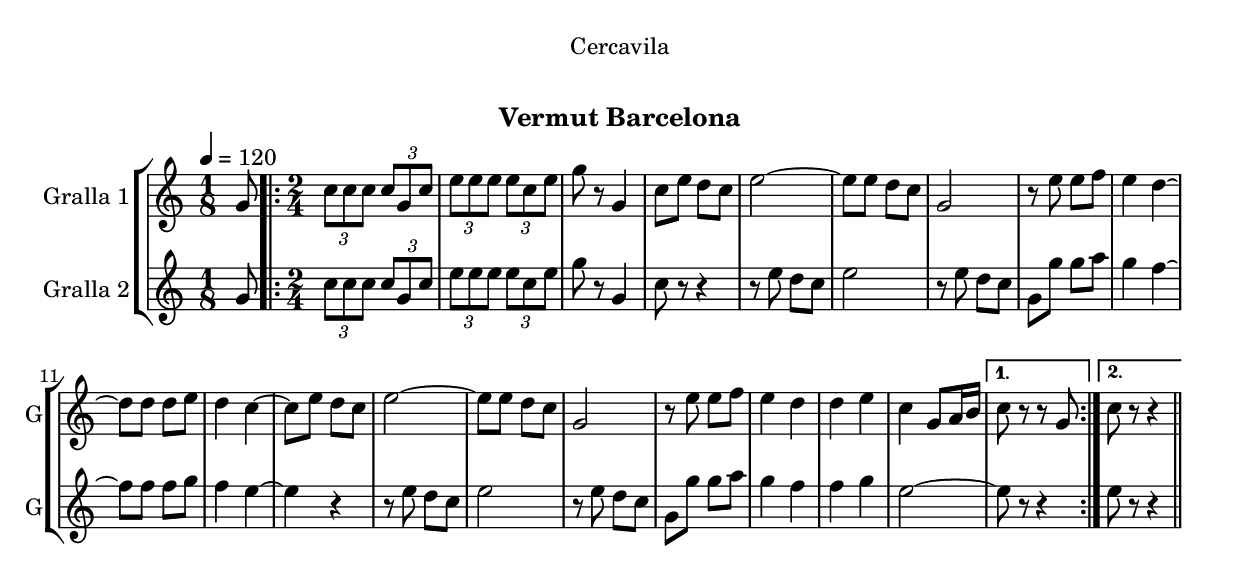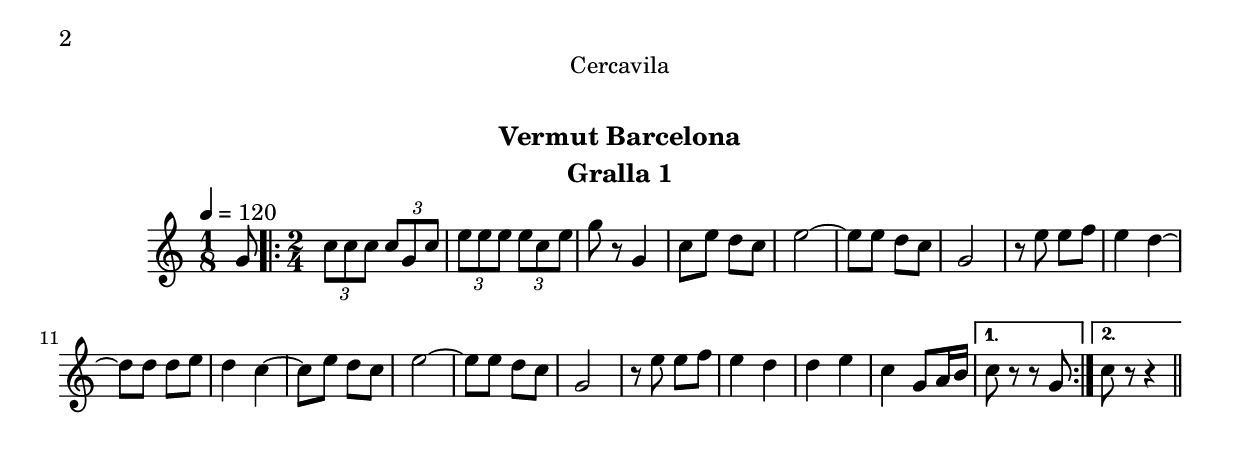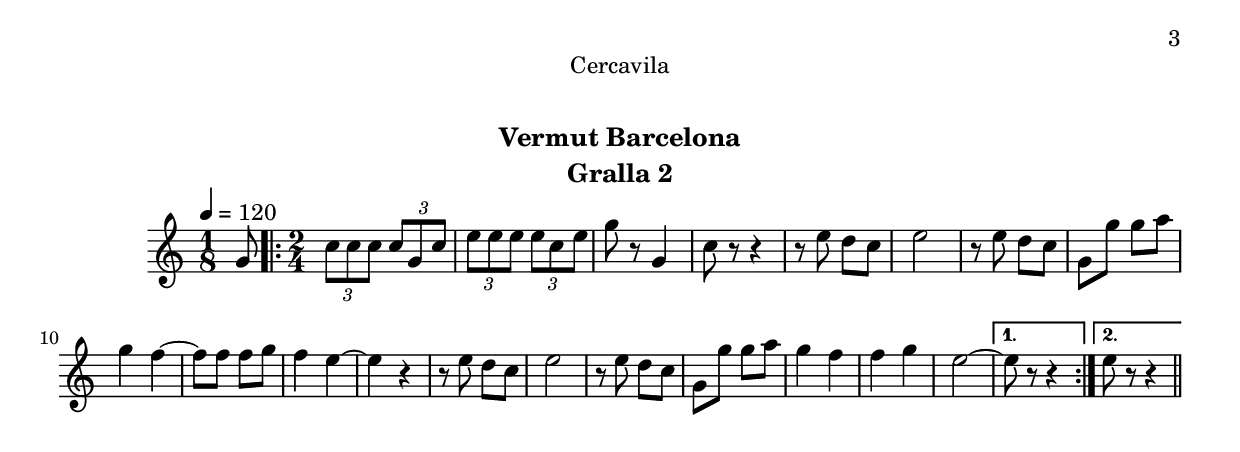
\version "2.22.1"

\header {
  dedication="Cercavila"
  title="   "
  subtitle="Vermut Barcelona"
  subsubtitle=""
  poet=""
  meter=""
  piece=""
  composer=""
  arranger=""
  opus=""
  instrument=""
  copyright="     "
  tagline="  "
}

liniaroAa =
\relative g'
{
  \tempo 4=120
  \clef treble
  \key c \major
  \time 1/8
  g8  |
  \time 2/4   \repeat volta 2 { \times 2/3 { c8 c c } \times 2/3 { c g c }  |
  \times 2/3 { e8 e e } \times 2/3 { e c e }  |
  g8 r g,4  |
  %05
  c8 e d c  |
  e2 ~  |
  e8 e d c  |
  g2  |
  r8 e' e f  |
  %10
  e4 d ~  |
  d8 d d e  |
  d4 c ~  |
  c8 e d c  |
  e2 ~  |
  %15
  e8 e d c  |
  g2  |
  r8 e' e f  |
  e4 d  |
  d4 e  |
  %20
  c4 g8 a16 b }
  \alternative { { c8 r r g }
  { c8 r r4 } } \bar "||"
}

liniaroAb =
\relative g'
{
  \tempo 4=120
  \clef treble
  \key c \major
  \time 1/8
  g8  |
  \time 2/4   \repeat volta 2 { \times 2/3 { c8 c c } \times 2/3 { c g c }  |
  \times 2/3 { e8 e e } \times 2/3 { e c e }  |
  g8 r g,4  |
  %05
  c8 r r4  |
  r8 e d c  |
  e2  |
  r8 e d c  |
  g8 g' g a  |
  %10
  g4 f ~  |
  f8 f f g  |
  f4 e ~  |
  e4 r  |
  r8 e d c  |
  %15
  e2  |
  r8 e d c  |
  g8 g' g a  |
  g4 f  |
  f4 g  |
  %20
  e2 ~ }
  \alternative { { e8 r r4 }
  { e8 r r4 } } \bar "||"
}

\bookpart {
  \score {
    \new StaffGroup {
      \override Score.RehearsalMark #'self-alignment-X = #LEFT
      <<
        \new Staff \with {instrumentName = #"Gralla 1" shortInstrumentName = #"G"} \liniaroAa
        \new Staff \with {instrumentName = #"Gralla 2" shortInstrumentName = #"G"} \liniaroAb
      >>
    }
    \layout {}
  }
  \score { \unfoldRepeats
    \new StaffGroup {
      \override Score.RehearsalMark #'self-alignment-X = #LEFT
      <<
        \new Staff \with {instrumentName = #"Gralla 1" shortInstrumentName = #"G"} \liniaroAa
        \new Staff \with {instrumentName = #"Gralla 2" shortInstrumentName = #"G"} \liniaroAb
      >>
    }
    \midi {}
  }
}

\bookpart {
  \header {instrument="Gralla 1"}
  \score {
    \new StaffGroup {
      \override Score.RehearsalMark #'self-alignment-X = #LEFT
      <<
        \new Staff \liniaroAa
      >>
    }
    \layout {}
  }
  \score { \unfoldRepeats
    \new StaffGroup {
      \override Score.RehearsalMark #'self-alignment-X = #LEFT
      <<
        \new Staff \liniaroAa
      >>
    }
    \midi {}
  }
}

\bookpart {
  \header {instrument="Gralla 2"}
  \score {
    \new StaffGroup {
      \override Score.RehearsalMark #'self-alignment-X = #LEFT
      <<
        \new Staff \liniaroAb
      >>
    }
    \layout {}
  }
  \score { \unfoldRepeats
    \new StaffGroup {
      \override Score.RehearsalMark #'self-alignment-X = #LEFT
      <<
        \new Staff \liniaroAb
      >>
    }
    \midi {}
  }
}

